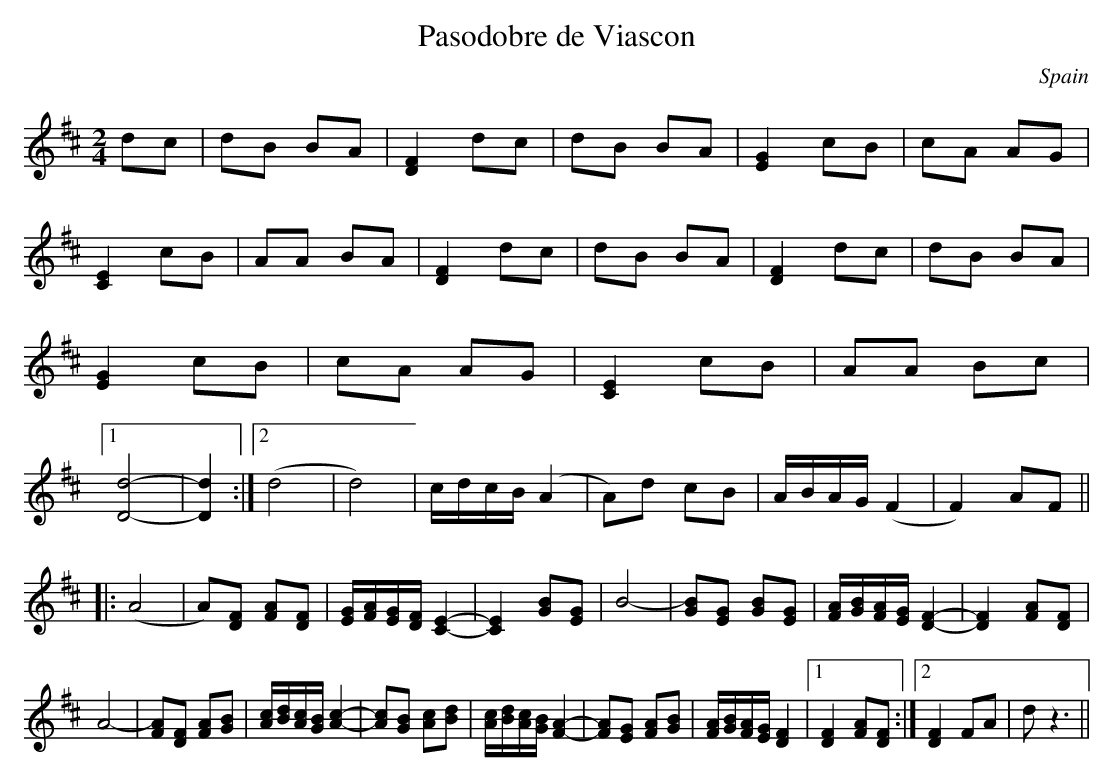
X:1
T:Pasodobre de Viascon
O:Spain
M:2/4
L:1/8
K:D
dc|                                \
dB BA|[F2D2] dc|dB BA|[G2E2] cB|   \
cA AG|[E2C2] cB|AA BA|[F2D2] dc|   \
dB BA|[F2D2] dc|dB BA|[G2E2] cB|   \
cA AG|[E2C2] cB|AA Bc              \
|1 [d4D4]-|[d2D2] :|2             \
(d4|d4)| c/d/c/B/ (A2|A)d cB|      \
A/B/A/G/ (F2|F2) AF||
|:(A4|A)[FD] [AF][FD]|             \
[G/E/][A/F/][G/E/][F/D/] [E2C2]|-  \
[E2C2] [BG][GE]|                  \
B4-|[BG][GE] [BG][GE]|            \
[A/F/][B/G/][A/F/][G/E/] [F2D2]-   |\
[F2D2] [AF][FD]                   |
A4-|[AF][FD] [AF][BG]             |\
[c/A/][d/B/][c/A/][B/G/] [c2A2]-   |\
[cA][BG] [cA][dB]                 |\
[c/A/][d/B/][c/A/][B/G/] [A2F2]-   |\
[AF][GE] [AF][BG]                 |\
[A/F/][B/G/][A/F/][G/E/] [F2D2]     \
|1 [F2D2] [AF][FD] :|2 [F2D2] FA|dz3||
